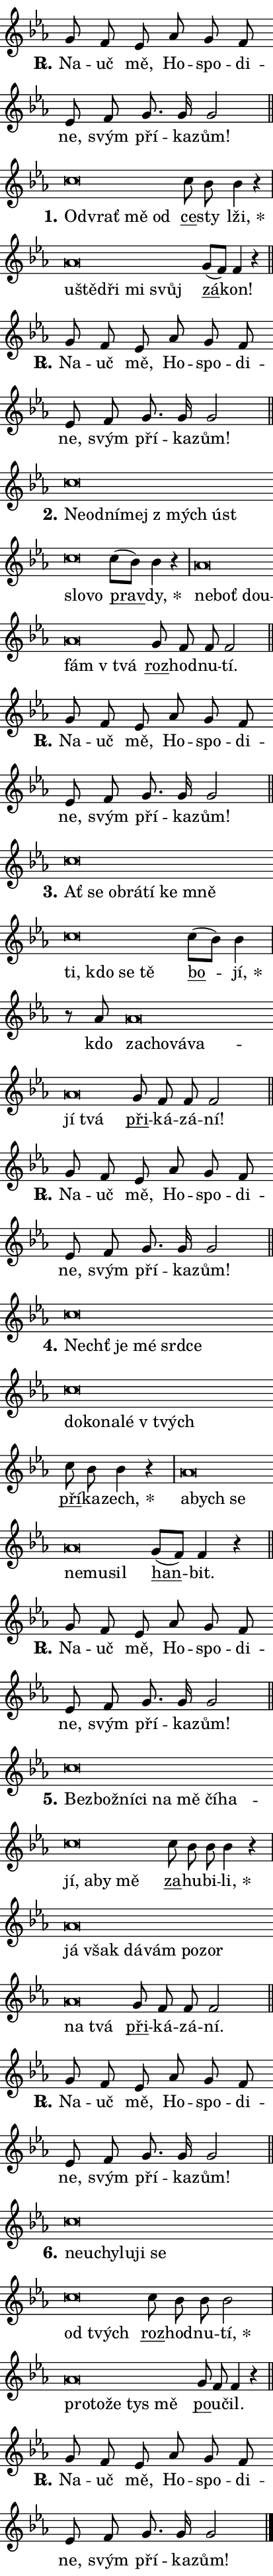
\version "2.22.1"
\header { tagline = "" }
\paper {
  indent = 0\cm
  top-margin = 0\cm
  right-margin = 0\cm
  bottom-margin = 0\cm
  left-margin = 0\cm
  paper-width = 7\cm
  page-breaking = #ly:one-page-breaking
  system-system-spacing.basic-distance = #11
  score-system-spacing.basic-distance = #11
  ragged-last = ##f
}


%% Author: Thomas Morley
%% https://lists.gnu.org/archive/html/lilypond-user/2020-05/msg00002.html
#(define (line-position grob)
"Returns position of @var[grob} in current system:
   @code{'start}, if at first time-step
   @code{'end}, if at last time-step
   @code{'middle} otherwise
"
  (let* ((col (ly:item-get-column grob))
         (ln (ly:grob-object col 'left-neighbor))
         (rn (ly:grob-object col 'right-neighbor))
         (col-to-check-left (if (ly:grob? ln) ln col))
         (col-to-check-right (if (ly:grob? rn) rn col))
         (break-dir-left
           (and
             (ly:grob-property col-to-check-left 'non-musical #f)
             (ly:item-break-dir col-to-check-left)))
         (break-dir-right
           (and
             (ly:grob-property col-to-check-right 'non-musical #f)
             (ly:item-break-dir col-to-check-right))))
        (cond ((eqv? 1 break-dir-left) 'start)
              ((eqv? -1 break-dir-right) 'end)
              (else 'middle))))

#(define (tranparent-at-line-position vctor)
  (lambda (grob)
  "Relying on @code{line-position} select the relevant enry from @var{vctor}.
Used to determine transparency,"
    (case (line-position grob)
      ((end) (not (vector-ref vctor 0)))
      ((middle) (not (vector-ref vctor 1)))
      ((start) (not (vector-ref vctor 2))))))

noteHeadBreakVisibility =
#(define-music-function (break-visibility)(vector?)
"Makes @code{NoteHead}s transparent relying on @var{break-visibility}"
#{
  \override NoteHead.transparent =
    #(tranparent-at-line-position break-visibility)
#})

#(define delete-ledgers-for-transparent-note-heads
  (lambda (grob)
    "Reads whether a @code{NoteHead} is transparent.
If so this @code{NoteHead} is removed from @code{'note-heads} from
@var{grob}, which is supposed to be @code{LedgerLineSpanner}.
As a result ledgers are not printed for this @code{NoteHead}"
    (let* ((nhds-array (ly:grob-object grob 'note-heads))
           (nhds-list
             (if (ly:grob-array? nhds-array)
                 (ly:grob-array->list nhds-array)
                 '()))
           ;; Relies on the transparent-property being done before
           ;; Staff.LedgerLineSpanner.after-line-breaking is executed.
           ;; This is fragile ...
           (to-keep
             (remove
               (lambda (nhd)
                 (ly:grob-property nhd 'transparent #f))
               nhds-list)))
      ;; TODO find a better method to iterate over grob-arrays, similiar
      ;; to filter/remove etc for lists
      ;; For now rebuilt from scratch
      (set! (ly:grob-object grob 'note-heads)  '())
      (for-each
        (lambda (nhd)
          (ly:pointer-group-interface::add-grob grob 'note-heads nhd))
        to-keep))))

hideNotes = {
  \noteHeadBreakVisibility #begin-of-line-visible
}
unHideNotes = {
  \noteHeadBreakVisibility #all-visible
}

% work-around for resetting accidentals
% https://lilypond.org/doc/v2.23/Documentation/notation/displaying-rhythms#unmetered-music
cadenzaMeasure = {
  \cadenzaOff
  \partial 1024 s1024
  \cadenzaOn
}

#(define-markup-command (accent layout props text) (markup?)
  "Underline accented syllable"
  (interpret-markup layout props
    #{\markup \override #'(offset . 4.3) \underline { #text }#}))

responsum = \markup \concat {
  "R" \hspace #-1.05 \path #0.1 #'((moveto 0 0.07) (lineto 0.9 0.8)) \hspace #0.05 "."
}

\layout {
    \context {
        \Staff
        \remove "Time_signature_engraver"
        \override LedgerLineSpanner.after-line-breaking = #delete-ledgers-for-transparent-note-heads
    }
    \context {
        \Voice {
            \override NoteHead.output-attributes = #'((class . "notehead"))
            \override Hairpin.height = #0.55
        }
    }
    \context {
        \Lyrics {
            \override StanzaNumber.output-attributes = #'((class . "stanzanumber"))
            \override LyricSpace.minimum-distance = #0.9
            \override LyricText.font-name = #"TeX Gyre Schola"
            \override LyricText.font-size = 1
            \override StanzaNumber.font-name = #"TeX Gyre Schola Bold"
            \override StanzaNumber.font-size = 1
        }
    }
}

% magnetic-lyrics.ily
%
%   written by
%     Jean Abou Samra <jean@abou-samra.fr>
%     Werner Lemberg <wl@gnu.org>
%
%   adapted by
%     Jiri Hon <jiri.hon@gmail.com>
%
% Version 2022-Apr-15

% https://www.mail-archive.com/lilypond-user@gnu.org/msg149350.html

#(define (Left_hyphen_pointer_engraver context)
   "Collect syllable-hyphen-syllable occurrences in lyrics and store
them in properties.  This engraver only looks to the left.  For
example, if the lyrics input is @code{foo -- bar}, it does the
following.

@itemize @bullet
@item
Set the @code{text} property of the @code{LyricHyphen} grob between
@q{foo} and @q{bar} to @code{foo}.

@item
Set the @code{left-hyphen} property of the @code{LyricText} grob with
text @q{foo} to the @code{LyricHyphen} grob between @q{foo} and
@q{bar}.
@end itemize

Use this auxiliary engraver in combination with the
@code{lyric-@/text::@/apply-@/magnetic-@/offset!} hook."
   (let ((hyphen #f)
         (text #f))
     (make-engraver
      (acknowledgers
       ((lyric-syllable-interface engraver grob source-engraver)
        (set! text grob)))
      (end-acknowledgers
       ((lyric-hyphen-interface engraver grob source-engraver)
        ;(when (not (grob::has-interface grob 'lyric-space-interface))
          (set! hyphen grob)));)
      ((stop-translation-timestep engraver)
       (when (and text hyphen)
         (ly:grob-set-object! text 'left-hyphen hyphen))
       (set! text #f)
       (set! hyphen #f)))))

#(define (lyric-text::apply-magnetic-offset! grob)
   "If the space between two syllables is less than the value in
property @code{LyricText@/.details@/.squash-threshold}, move the right
syllable to the left so that it gets concatenated with the left
syllable.

Use this function as a hook for
@code{LyricText@/.after-@/line-@/breaking} if the
@code{Left_@/hyphen_@/pointer_@/engraver} is active."
   (let ((hyphen (ly:grob-object grob 'left-hyphen #f)))
     (when hyphen
       (let ((left-text (ly:spanner-bound hyphen LEFT)))
         (when (grob::has-interface left-text 'lyric-syllable-interface)
           (let* ((common (ly:grob-common-refpoint grob left-text X))
                  (this-x-ext (ly:grob-extent grob common X))
                  (left-x-ext
                   (begin
                     ;; Trigger magnetism for left-text.
                     (ly:grob-property left-text 'after-line-breaking)
                     (ly:grob-extent left-text common X)))
                  ;; `delta` is the gap width between two syllables.
                  (delta (- (interval-start this-x-ext)
                            (interval-end left-x-ext)))
                  (details (ly:grob-property grob 'details))
                  (threshold (assoc-get 'squash-threshold details 0.2)))
             (when (< delta threshold)
               (let* (;; We have to manipulate the input text so that
                      ;; ligatures crossing syllable boundaries are not
                      ;; disabled.  For languages based on the Latin
                      ;; script this is essentially a beautification.
                      ;; However, for non-Western scripts it can be a
                      ;; necessity.
                      (lt (ly:grob-property left-text 'text))
                      (rt (ly:grob-property grob 'text))
                      (is-space (grob::has-interface hyphen 'lyric-space-interface))
                      (space (if is-space " " ""))
                      (space-markup (grob-interpret-markup grob " "))
                      (space-size (interval-length (ly:stencil-extent space-markup X)))
                      (extra-delta (if is-space space-size 0))
                      ;; Append new syllable.
                      (ltrt-space (if (and (string? lt) (string? rt))
                                (string-append lt space rt)
                                (make-concat-markup (list lt space rt))))
                      ;; Right-align `ltrt` to the right side.
                      (ltrt-space-markup (grob-interpret-markup
                               grob
                               (make-translate-markup
                                (cons (interval-length this-x-ext) 0)
                                (make-right-align-markup ltrt-space)))))
                 (begin
                   ;; Don't print `left-text`.
                   (ly:grob-set-property! left-text 'stencil #f)
                   ;; Set text and stencil (which holds all collected
                   ;; syllables so far) and shift it to the left.
                   (ly:grob-set-property! grob 'text ltrt-space)
                   (ly:grob-set-property! grob 'stencil ltrt-space-markup)
                   (ly:grob-translate-axis! grob (- (- delta extra-delta)) X))))))))))


#(define (lyric-hyphen::displace-bounds-first grob)
   ;; Make very sure this callback isn't triggered too early.
   (let ((left (ly:spanner-bound grob LEFT))
         (right (ly:spanner-bound grob RIGHT)))
     (ly:grob-property left 'after-line-breaking)
     (ly:grob-property right 'after-line-breaking)
     (ly:lyric-hyphen::print grob)))

squashThreshold = #0.4

\layout {
  \context {
    \Lyrics
    \consists #Left_hyphen_pointer_engraver
    \override LyricText.after-line-breaking =
      #lyric-text::apply-magnetic-offset!
    \override LyricHyphen.stencil = #lyric-hyphen::displace-bounds-first
    \override LyricText.details.squash-threshold = \squashThreshold
    \override LyricHyphen.minimum-distance = 0
    \override LyricHyphen.minimum-length = \squashThreshold
  }
}

squash = \override LyricText.details.squash-threshold = 9999
unSquash = \override LyricText.details.squash-threshold = \squashThreshold

left = \override LyricText.self-alignment-X = #LEFT
unLeft = \revert LyricText.self-alignment-X

starOffset = #(lambda (grob) 
                (let ((x_offset (ly:self-alignment-interface::aligned-on-x-parent grob)))
                  (if (= x_offset 0) 0 (+ x_offset 1.2))))

star = #(define-music-function (syllable)(string?)
"Append star separator at the end of a syllable"
#{
  \once \override LyricText.X-offset = #starOffset
  \lyricmode { \markup {
    #syllable
    \override #'((font-name . "TeX Gyre Schola Bold")) \hspace #0.2 \lower #0.65 \larger "*"
  } }
#})

starAccent = #(define-music-function (syllable)(string?)
"Append star separator at the end of a syllable and make accent"
#{
  \once \override LyricText.X-offset = #starOffset
  \lyricmode { \markup {
    \accent #syllable
    \override #'((font-name . "TeX Gyre Schola Bold")) \hspace #0.2 \lower #0.65 \larger "*"
  } }
#})

breath = #(define-music-function (syllable)(string?)
"Append breathing indicator at the end of a syllable"
#{
  \lyricmode { \markup { #syllable "+" } }
#})

optionalBreath = #(define-music-function (syllable)(string?)
"Append optional breathing indicator at the end of a syllable"
#{
  \lyricmode { \markup { #syllable "(+)" } }
#})


\score {
    <<
        \new Voice = "melody" { \cadenzaOn \key es \major \relative { g'8 f es as g f \bar "" es f g8. g16 g2 \cadenzaMeasure \bar "||" \break }
\relative { c''\breve*1/16 \hideNotes \breve*1/16 \bar "" \breve*1/16 \breve*1/16 \bar "" \unHideNotes \bar "" c8 bes bes4 r \cadenzaMeasure \bar "|" as\breve*1/16 \hideNotes \breve*1/16 \bar "" \breve*1/16 \bar "" \breve*1/16 \breve*1/16 \bar "" \unHideNotes \bar "" g8[( f)] f4 r \cadenzaMeasure \bar "||" \break }
\relative { g'8 f es as g f \bar "" es f g8. g16 g2 \cadenzaMeasure \bar "||" \break }
\relative { c''\breve*1/16 \hideNotes \breve*1/16 \bar "" \breve*1/16 \bar "" \breve*1/16 \bar "" \breve*1/16 \bar "" \breve*1/16 \bar "" \breve*1/16 \breve*1/16 \bar "" \unHideNotes \bar "" c8[( bes)] bes4 r \cadenzaMeasure \bar "|" as\breve*1/16 \hideNotes \breve*1/16 \bar "" \breve*1/16 \bar "" \breve*1/16 \breve*1/16 \bar "" \unHideNotes \bar "" g8 f f f2 \cadenzaMeasure \bar "||" \break }
\relative { g'8 f es as g f \bar "" es f g8. g16 g2 \cadenzaMeasure \bar "||" \break }
\relative { c''\breve*1/16 \hideNotes \breve*1/16 \bar "" \breve*1/16 \bar "" \breve*1/16 \bar "" \breve*1/16 \bar "" \breve*1/16 \bar "" \breve*1/16 \bar "" \breve*1/16 \bar "" \breve*1/16 \bar "" \breve*1/16 \breve*1/16 \bar "" \unHideNotes \bar "" c8[( bes)] bes4 \cadenzaMeasure \bar "|" r8 as8 as\breve*1/16 \hideNotes \breve*1/16 \bar "" \breve*1/16 \bar "" \breve*1/16 \bar "" \breve*1/16 \breve*1/16 \bar "" \unHideNotes \bar "" g8 f f f2 \cadenzaMeasure \bar "||" \break }
\relative { g'8 f es as g f \bar "" es f g8. g16 g2 \cadenzaMeasure \bar "||" \break }
\relative { c''\breve*1/16 \hideNotes \breve*1/16 \bar "" \breve*1/16 \bar "" \breve*1/16 \bar "" \breve*1/16 \bar "" \breve*1/16 \bar "" \breve*1/16 \bar "" \breve*1/16 \bar "" \breve*1/16 \breve*1/16 \bar "" \unHideNotes \bar "" c8 bes bes4 r \cadenzaMeasure \bar "|" as\breve*1/16 \hideNotes \breve*1/16 \bar "" \breve*1/16 \bar "" \breve*1/16 \bar "" \breve*1/16 \breve*1/16 \bar "" \unHideNotes \bar "" g8[( f)] f4 r \cadenzaMeasure \bar "||" \break }
\relative { g'8 f es as g f \bar "" es f g8. g16 g2 \cadenzaMeasure \bar "||" \break }
\relative { c''\breve*1/16 \hideNotes \breve*1/16 \bar "" \breve*1/16 \bar "" \breve*1/16 \bar "" \breve*1/16 \bar "" \breve*1/16 \bar "" \breve*1/16 \bar "" \breve*1/16 \bar "" \breve*1/16 \bar "" \breve*1/16 \bar "" \breve*1/16 \breve*1/16 \bar "" \unHideNotes \bar "" c8 bes bes bes4 r \cadenzaMeasure \bar "|" as\breve*1/16 \hideNotes \breve*1/16 \bar "" \breve*1/16 \bar "" \breve*1/16 \bar "" \breve*1/16 \bar "" \breve*1/16 \bar "" \breve*1/16 \breve*1/16 \bar "" \unHideNotes \bar "" g8 f f f2 \cadenzaMeasure \bar "||" \break }
\relative { g'8 f es as g f \bar "" es f g8. g16 g2 \cadenzaMeasure \bar "||" \break }
\relative { c''\breve*1/16 \hideNotes \breve*1/16 \bar "" \breve*1/16 \bar "" \breve*1/16 \bar "" \breve*1/16 \bar "" \breve*1/16 \bar "" \breve*1/16 \breve*1/16 \bar "" \unHideNotes \bar "" c8 bes bes bes2 \cadenzaMeasure \bar "|" as\breve*1/16 \hideNotes \breve*1/16 \bar "" \breve*1/16 \bar "" \breve*1/16 \breve*1/16 \bar "" \unHideNotes \bar "" g8 f f4 r \cadenzaMeasure \bar "||" \break }
\relative { g'8 f es as g f \bar "" es f g8. g16 g2 \cadenzaMeasure \bar "||" \break } \bar "|." }
        \new Lyrics \lyricsto "melody" { \lyricmode { \set stanza = \responsum
Na -- uč mě, Ho -- spo -- di -- ne, svým pří -- ka -- zům!
\set stanza = "1."
\left Od -- \squash vrať mě od \unLeft \unSquash \markup \accent ce -- sty \star lži, \left u -- \squash štěd -- ři mi svůj \unLeft \unSquash \markup \accent zá -- kon!
\set stanza = \responsum
Na -- uč mě, Ho -- spo -- di -- ne, svým pří -- ka -- zům!
\set stanza = "2."
\left Ne -- \squash od -- ní -- mej "z mých" úst slo -- vo \unLeft \unSquash \markup \accent prav -- \star dy, \left ne -- \squash boť dou -- fám "v tvá" \unLeft \unSquash \markup \accent roz -- hod -- nu -- tí.
\set stanza = \responsum
Na -- uč mě, Ho -- spo -- di -- ne, svým pří -- ka -- zům!
\set stanza = "3."
\left Ať \squash se ob -- rá -- tí ke mně ti, kdo se tě \unLeft \unSquash \markup \accent bo -- \star jí, kdo \left za -- \squash cho -- vá -- va -- jí tvá \unLeft \unSquash \markup \accent při -- ká -- zá -- ní!
\set stanza = \responsum
Na -- uč mě, Ho -- spo -- di -- ne, svým pří -- ka -- zům!
\set stanza = "4."
\left Nechť \squash je mé srd -- ce do -- ko -- na -- lé "v tvých" \unLeft \unSquash \markup \accent pří -- ka -- \star zech, \left a -- \squash bych se ne -- mu -- sil \unLeft \unSquash \markup \accent han -- bit.
\set stanza = \responsum
Na -- uč mě, Ho -- spo -- di -- ne, svým pří -- ka -- zům!
\set stanza = "5."
\left Bez -- \squash bož -- ní -- ci na mě čí -- ha -- jí, a -- by mě \unLeft \unSquash \markup \accent za -- hu -- bi -- \star li, \left já \squash však dá -- vám po -- zor na tvá \unLeft \unSquash \markup \accent při -- ká -- zá -- ní.
\set stanza = \responsum
Na -- uč mě, Ho -- spo -- di -- ne, svým pří -- ka -- zům!
\set stanza = "6."
\left ne -- \squash u -- chy -- lu -- ji se od tvých \unLeft \unSquash \markup \accent roz -- hod -- nu -- \star tí, \left pro -- \squash to -- že tys mě \unLeft \unSquash \markup \accent po -- u -- čil.
\set stanza = \responsum
Na -- uč mě, Ho -- spo -- di -- ne, svým pří -- ka -- zům! } }
    >>
    \layout {}
}
